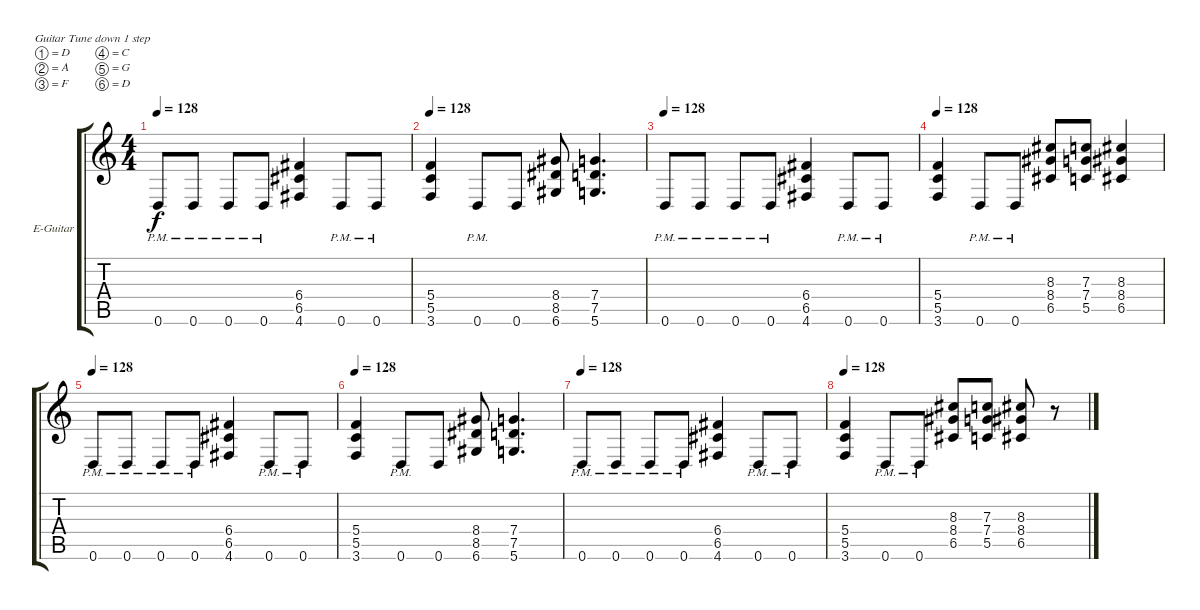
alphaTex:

\bracketExtendMode groupsimilarinstruments
\firstSystemTrackNameOrientation horizontal
\otherSystemsTrackNameOrientation horizontal
\track ("Guitar" "E-Guitar") {instrument distortionguitar}
\staff {score tabs}
\tuning (D4 A3 F3 C3 G2 D2)
\ts (4 4)
\tempo 128
\clef g2
\ks c
0.6{pm}.8{dy f} 0.6{pm}.8 0.6{pm}.8 0.6{pm}.8 (6.5 4.6 6.4).4 0.6{pm}.8 0.6{pm}.8 |
\tempo 128
(5.5 3.6 5.4).4 0.6{pm}.8 0.6.8 (8.5 6.6 8.4).8 (7.5 5.6 7.4).4{d} |
\tempo 128
0.6{pm}.8 0.6{pm}.8 0.6{pm}.8 0.6{pm}.8 (6.5 4.6 6.4).4 0.6{pm}.8 0.6{pm}.8 |
\tempo 128
(5.5 3.6 5.4).4 0.6{pm}.8 0.6{pm}.8 (8.4 6.5 8.3).8 (7.4 5.5 7.3).8 (8.4 6.5 8.3).4 |
\tempo 128
0.6{pm}.8 0.6{pm}.8 0.6{pm}.8 0.6{pm}.8 (6.5 4.6 6.4).4 0.6{pm}.8 0.6{pm}.8 |
\tempo 128
(5.5 3.6 5.4).4 0.6{pm}.8 0.6.8 (8.5 6.6 8.4).8 (7.5 5.6 7.4).4{d} |
\tempo 128
0.6{pm}.8 0.6{pm}.8 0.6{pm}.8 0.6{pm}.8 (6.5 4.6 6.4).4 0.6{pm}.8 0.6{pm}.8 |
\tempo 128
(5.5 3.6 5.4).4 0.6{pm}.8 0.6{pm}.8 (8.4 6.5 8.3).8 (7.4 5.5 7.3).8 (8.4 6.5 8.3).8 r.8
